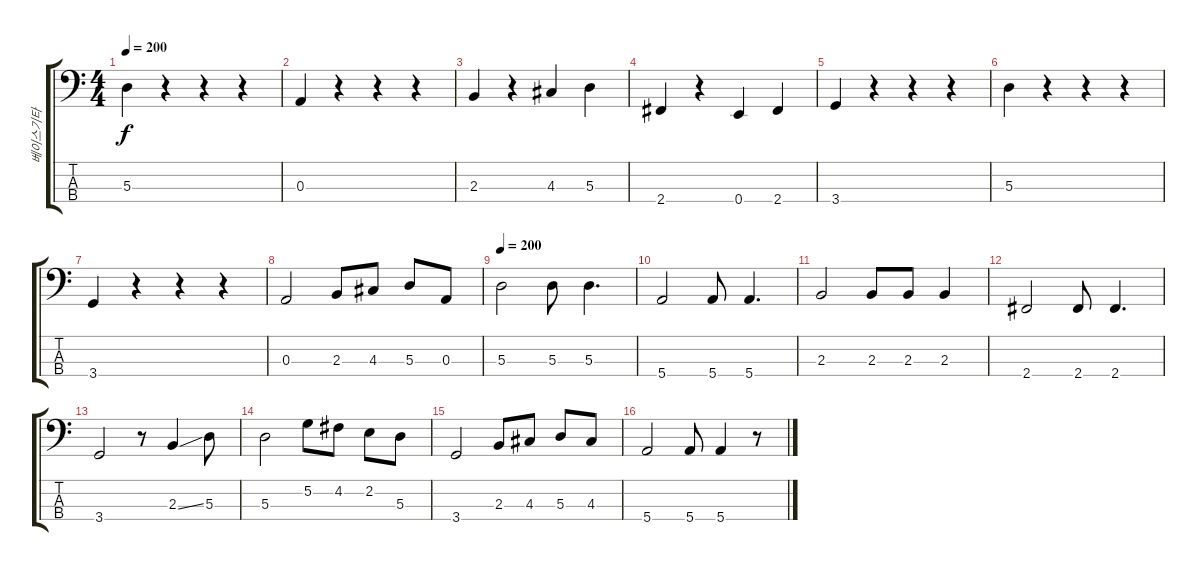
\track ("베이스기타" "베이스기타") {instrument electricbassfinger}
\staff {score tabs}
\tuning (G2 D2 A1 E1) {hide}
\ts (4 4)
\tempo 200
\clef f4
\ks c
5.3.4{dy f} r.4 r.4 r.4 |
0.3.4 r.4 r.4 r.4 |
2.3.4 r.4 4.3.4 5.3.4 |
2.4.4 r.4 0.4.4 2.4.4 |
3.4.4 r.4 r.4 r.4 |
5.3.4 r.4 r.4 r.4 |
3.4.4 r.4 r.4 r.4 |
0.3.2 2.3.8 4.3.8 5.3.8 0.3.8 |
\tempo 200
5.3.2 5.3.8 5.3.4{d} |
5.4.2 5.4.8 5.4.4{d} |
2.3.2 2.3.8 2.3.8 2.3.4 |
2.4.2 2.4.8 2.4.4{d} |
3.4.2 r.8 2.3{ss}.4 5.3.8 |
5.3.2 5.2.8 4.2.8 2.2.8 5.3.8 |
3.4.2 2.3.8 4.3.8 5.3.8 4.3.8 |
5.4.2 5.4.8 5.4.4 r.8
